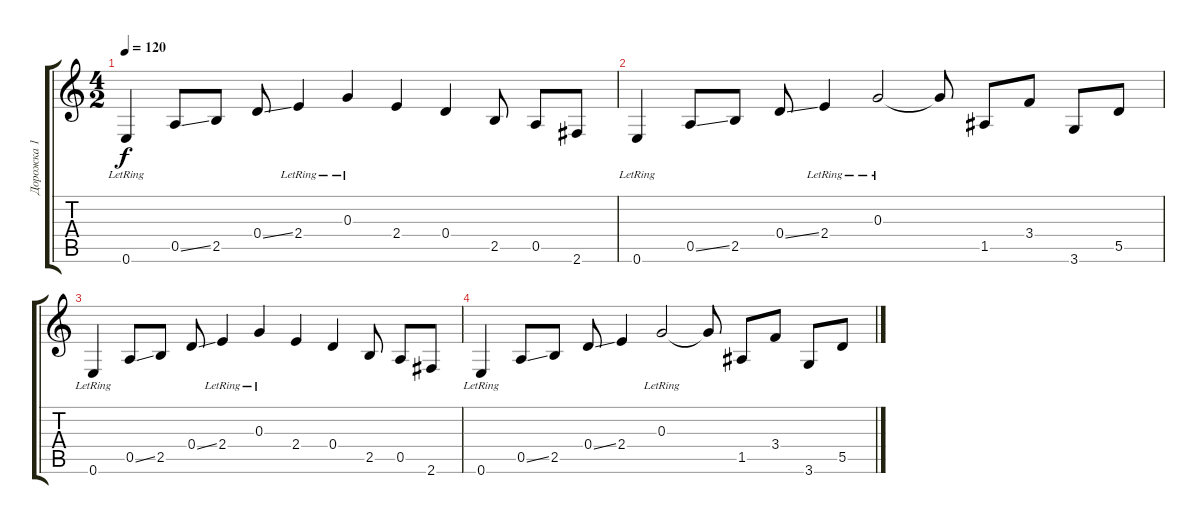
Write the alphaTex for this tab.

\track ("Дорожка 1" "Дорожка 1") {instrument acousticguitarsteel}
\staff {score tabs}
\tuning (E4 B3 G3 D3 A2 E2) {hide}
\ts (4 2)
\tempo 120
\clef g2
\ks c
0.6{lr}.4{dy f} 0.5{ss}.8 2.5.8 0.4{ss}.8 2.4{lr}.4 0.3{lr}.4 2.4.4 0.4.4 2.5.8 0.5.8 2.6.8 |
0.6{lr}.4 0.5{ss}.8 2.5.8 0.4{ss}.8 2.4{lr}.4 0.3{lr}.2 0.3{t}.8 1.5.8 3.4.8 3.6.8 5.5.8 |
0.6{lr}.4 0.5{ss}.8 2.5.8 0.4{ss}.8 2.4{lr}.4 0.3{lr}.4 2.4.4 0.4.4 2.5.8 0.5.8 2.6.8 |
0.6{lr}.4 0.5{ss}.8 2.5.8 0.4{ss}.8 2.4.4 0.3{lr}.2 0.3{t}.8 1.5.8 3.4.8 3.6.8 5.5.8
